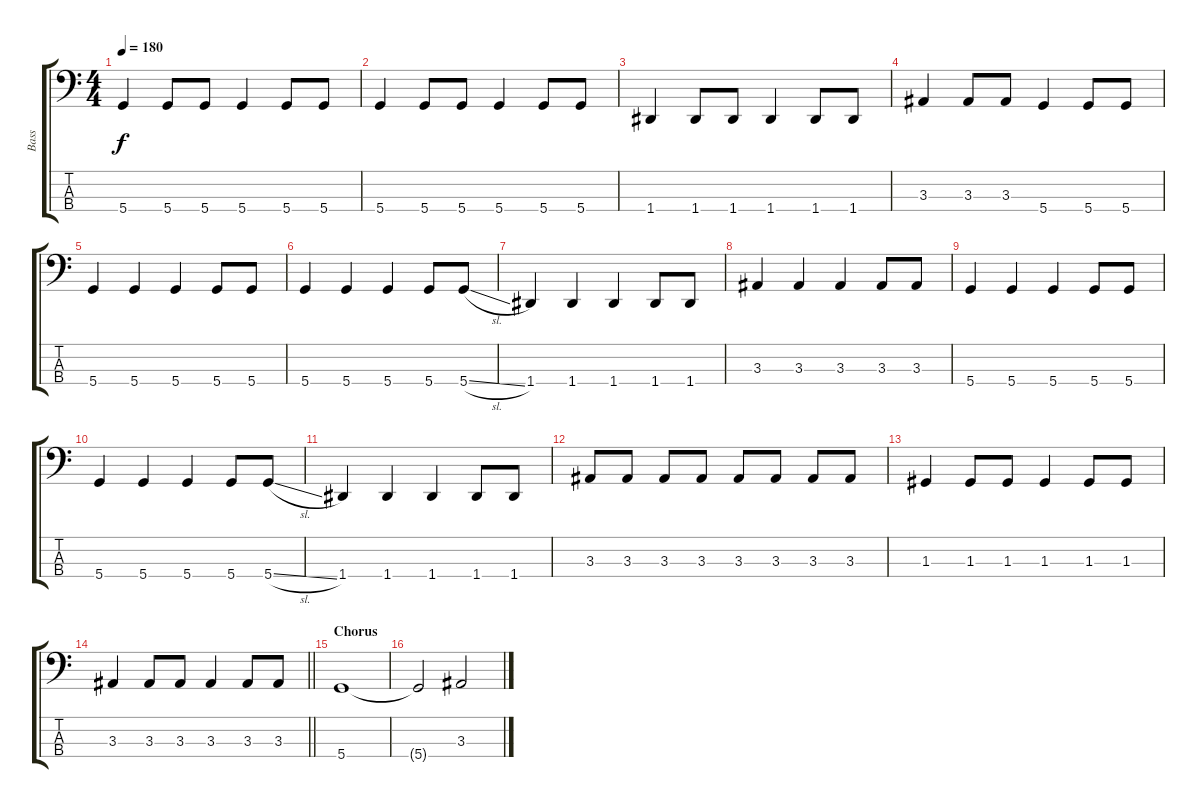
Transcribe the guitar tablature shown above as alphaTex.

\track ("Bass" "Bass") {instrument electricbassfinger}
\staff {score tabs}
\tuning (F2 C2 G1 D1) {hide}
\ts (4 4)
\tempo 180
\clef f4
\ks c
5.4.4{dy f} 5.4.8 5.4.8 5.4.4 5.4.8 5.4.8 |
5.4.4 5.4.8 5.4.8 5.4.4 5.4.8 5.4.8 |
1.4.4 1.4.8 1.4.8 1.4.4 1.4.8 1.4.8 |
3.3.4 3.3.8 3.3.8 5.4.4 5.4.8 5.4.8 |
5.4.4 5.4.4 5.4.4 5.4.8 5.4.8 |
5.4.4 5.4.4 5.4.4 5.4.8 5.4{sl}.8 |
1.4.4 1.4.4 1.4.4 1.4.8 1.4.8 |
3.3.4 3.3.4 3.3.4 3.3.8 3.3.8 |
5.4.4 5.4.4 5.4.4 5.4.8 5.4.8 |
5.4.4 5.4.4 5.4.4 5.4.8 5.4{sl}.8 |
1.4.4 1.4.4 1.4.4 1.4.8 1.4.8 |
3.3.8 3.3.8 3.3.8 3.3.8 3.3.8 3.3.8 3.3.8 3.3.8 |
1.3.4 1.3.8 1.3.8 1.3.4 1.3.8 1.3.8 |
\barLineRight lightlight
3.3.4 3.3.8 3.3.8 3.3.4 3.3.8 3.3.8 |
\section ("" "Chorus")
5.4.1 |
5.4{t}.2 3.3.2
